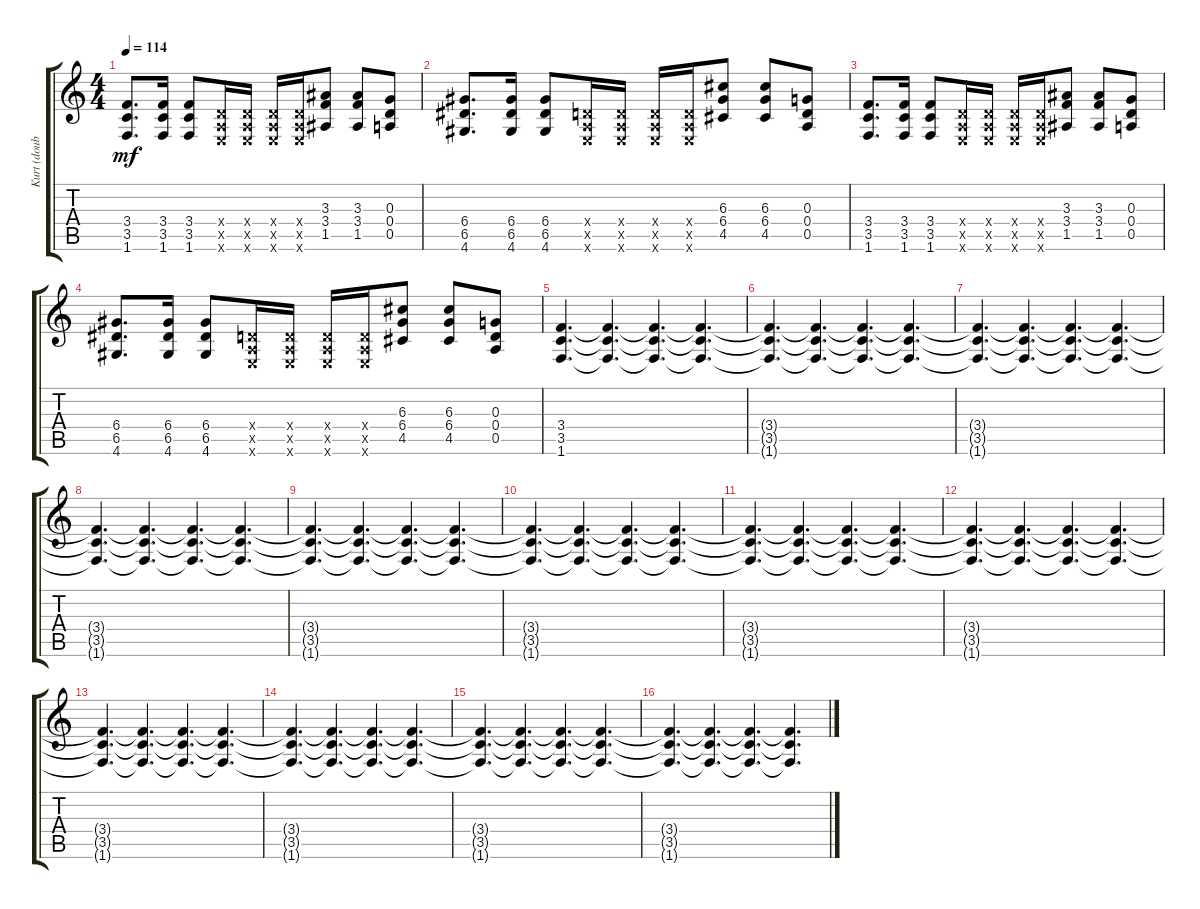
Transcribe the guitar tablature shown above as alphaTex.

\track ("Kurt (double)" "Kurt (doub") {instrument distortionguitar}
\staff {score tabs}
\tuning (E4 B3 G3 D3 A2 E2) {hide}
\ts (4 4)
\tempo 114
\clef g2
\ks c
(3.4 3.5 1.6).8{d dy mf} (3.4 3.5 1.6).16 (3.4 3.5 1.6).8 (0.4{x} 0.5{x} 0.6{x}).16 (0.4{x} 0.5{x} 0.6{x}).16 (0.4{x} 0.5{x} 0.6{x}).16 (0.4{x} 0.5{x} 0.6{x}).16 (3.3 3.4 1.5).8 (3.3 3.4 1.5).8 (0.3 0.4 0.5).8 |
(6.4 6.5 4.6).8{d} (6.4 6.5 4.6).16 (6.4 6.5 4.6).8 (0.4{x} 0.5{x} 0.6{x}).16 (0.4{x} 0.5{x} 0.6{x}).16 (0.4{x} 0.5{x} 0.6{x}).16 (0.4{x} 0.5{x} 0.6{x}).16 (6.3 6.4 4.5).8 (6.3 6.4 4.5).8 (0.3 0.4 0.5).8 |
(3.4 3.5 1.6).8{d} (3.4 3.5 1.6).16 (3.4 3.5 1.6).8 (0.4{x} 0.5{x} 0.6{x}).16 (0.4{x} 0.5{x} 0.6{x}).16 (0.4{x} 0.5{x} 0.6{x}).16 (0.4{x} 0.5{x} 0.6{x}).16 (3.3 3.4 1.5).8 (3.3 3.4 1.5).8 (0.3 0.4 0.5).8 |
(6.4 6.5 4.6).8{d} (6.4 6.5 4.6).16 (6.4 6.5 4.6).8 (0.4{x} 0.5{x} 0.6{x}).16 (0.4{x} 0.5{x} 0.6{x}).16 (0.4{x} 0.5{x} 0.6{x}).16 (0.4{x} 0.5{x} 0.6{x}).16 (6.3 6.4 4.5).8 (6.3 6.4 4.5).8 (0.3 0.4 0.5).8 |
(3.4 3.5 1.6).4{d} (3.4{t} 3.5{t} 1.6{t}).4{d} (3.4{t} 3.5{t} 1.6{t}).4{d} (3.4{t} 3.5{t} 1.6{t}).4{d} |
(3.4{t} 3.5{t} 1.6{t}).4{d} (3.4{t} 3.5{t} 1.6{t}).4{d} (3.4{t} 3.5{t} 1.6{t}).4{d} (3.4{t} 3.5{t} 1.6{t}).4{d} |
(3.4{t} 3.5{t} 1.6{t}).4{d} (3.4{t} 3.5{t} 1.6{t}).4{d} (3.4{t} 3.5{t} 1.6{t}).4{d} (3.4{t} 3.5{t} 1.6{t}).4{d} |
(3.4{t} 3.5{t} 1.6{t}).4{d} (3.4{t} 3.5{t} 1.6{t}).4{d} (3.4{t} 3.5{t} 1.6{t}).4{d} (3.4{t} 3.5{t} 1.6{t}).4{d} |
(3.4{t} 3.5{t} 1.6{t}).4{d} (3.4{t} 3.5{t} 1.6{t}).4{d} (3.4{t} 3.5{t} 1.6{t}).4{d} (3.4{t} 3.5{t} 1.6{t}).4{d} |
(3.4{t} 3.5{t} 1.6{t}).4{d} (3.4{t} 3.5{t} 1.6{t}).4{d} (3.4{t} 3.5{t} 1.6{t}).4{d} (3.4{t} 3.5{t} 1.6{t}).4{d} |
(3.4{t} 3.5{t} 1.6{t}).4{d} (3.4{t} 3.5{t} 1.6{t}).4{d} (3.4{t} 3.5{t} 1.6{t}).4{d} (3.4{t} 3.5{t} 1.6{t}).4{d} |
(3.4{t} 3.5{t} 1.6{t}).4{d} (3.4{t} 3.5{t} 1.6{t}).4{d} (3.4{t} 3.5{t} 1.6{t}).4{d} (3.4{t} 3.5{t} 1.6{t}).4{d} |
(3.4{t} 3.5{t} 1.6{t}).4{d} (3.4{t} 3.5{t} 1.6{t}).4{d} (3.4{t} 3.5{t} 1.6{t}).4{d} (3.4{t} 3.5{t} 1.6{t}).4{d} |
(3.4{t} 3.5{t} 1.6{t}).4{d} (3.4{t} 3.5{t} 1.6{t}).4{d} (3.4{t} 3.5{t} 1.6{t}).4{d} (3.4{t} 3.5{t} 1.6{t}).4{d} |
(3.4{t} 3.5{t} 1.6{t}).4{d} (3.4{t} 3.5{t} 1.6{t}).4{d} (3.4{t} 3.5{t} 1.6{t}).4{d} (3.4{t} 3.5{t} 1.6{t}).4{d} |
(3.4{t} 3.5{t} 1.6{t}).4{d} (3.4{t} 3.5{t} 1.6{t}).4{d} (3.4{t} 3.5{t} 1.6{t}).4{d} (3.4{t} 3.5{t} 1.6{t}).4{d}
